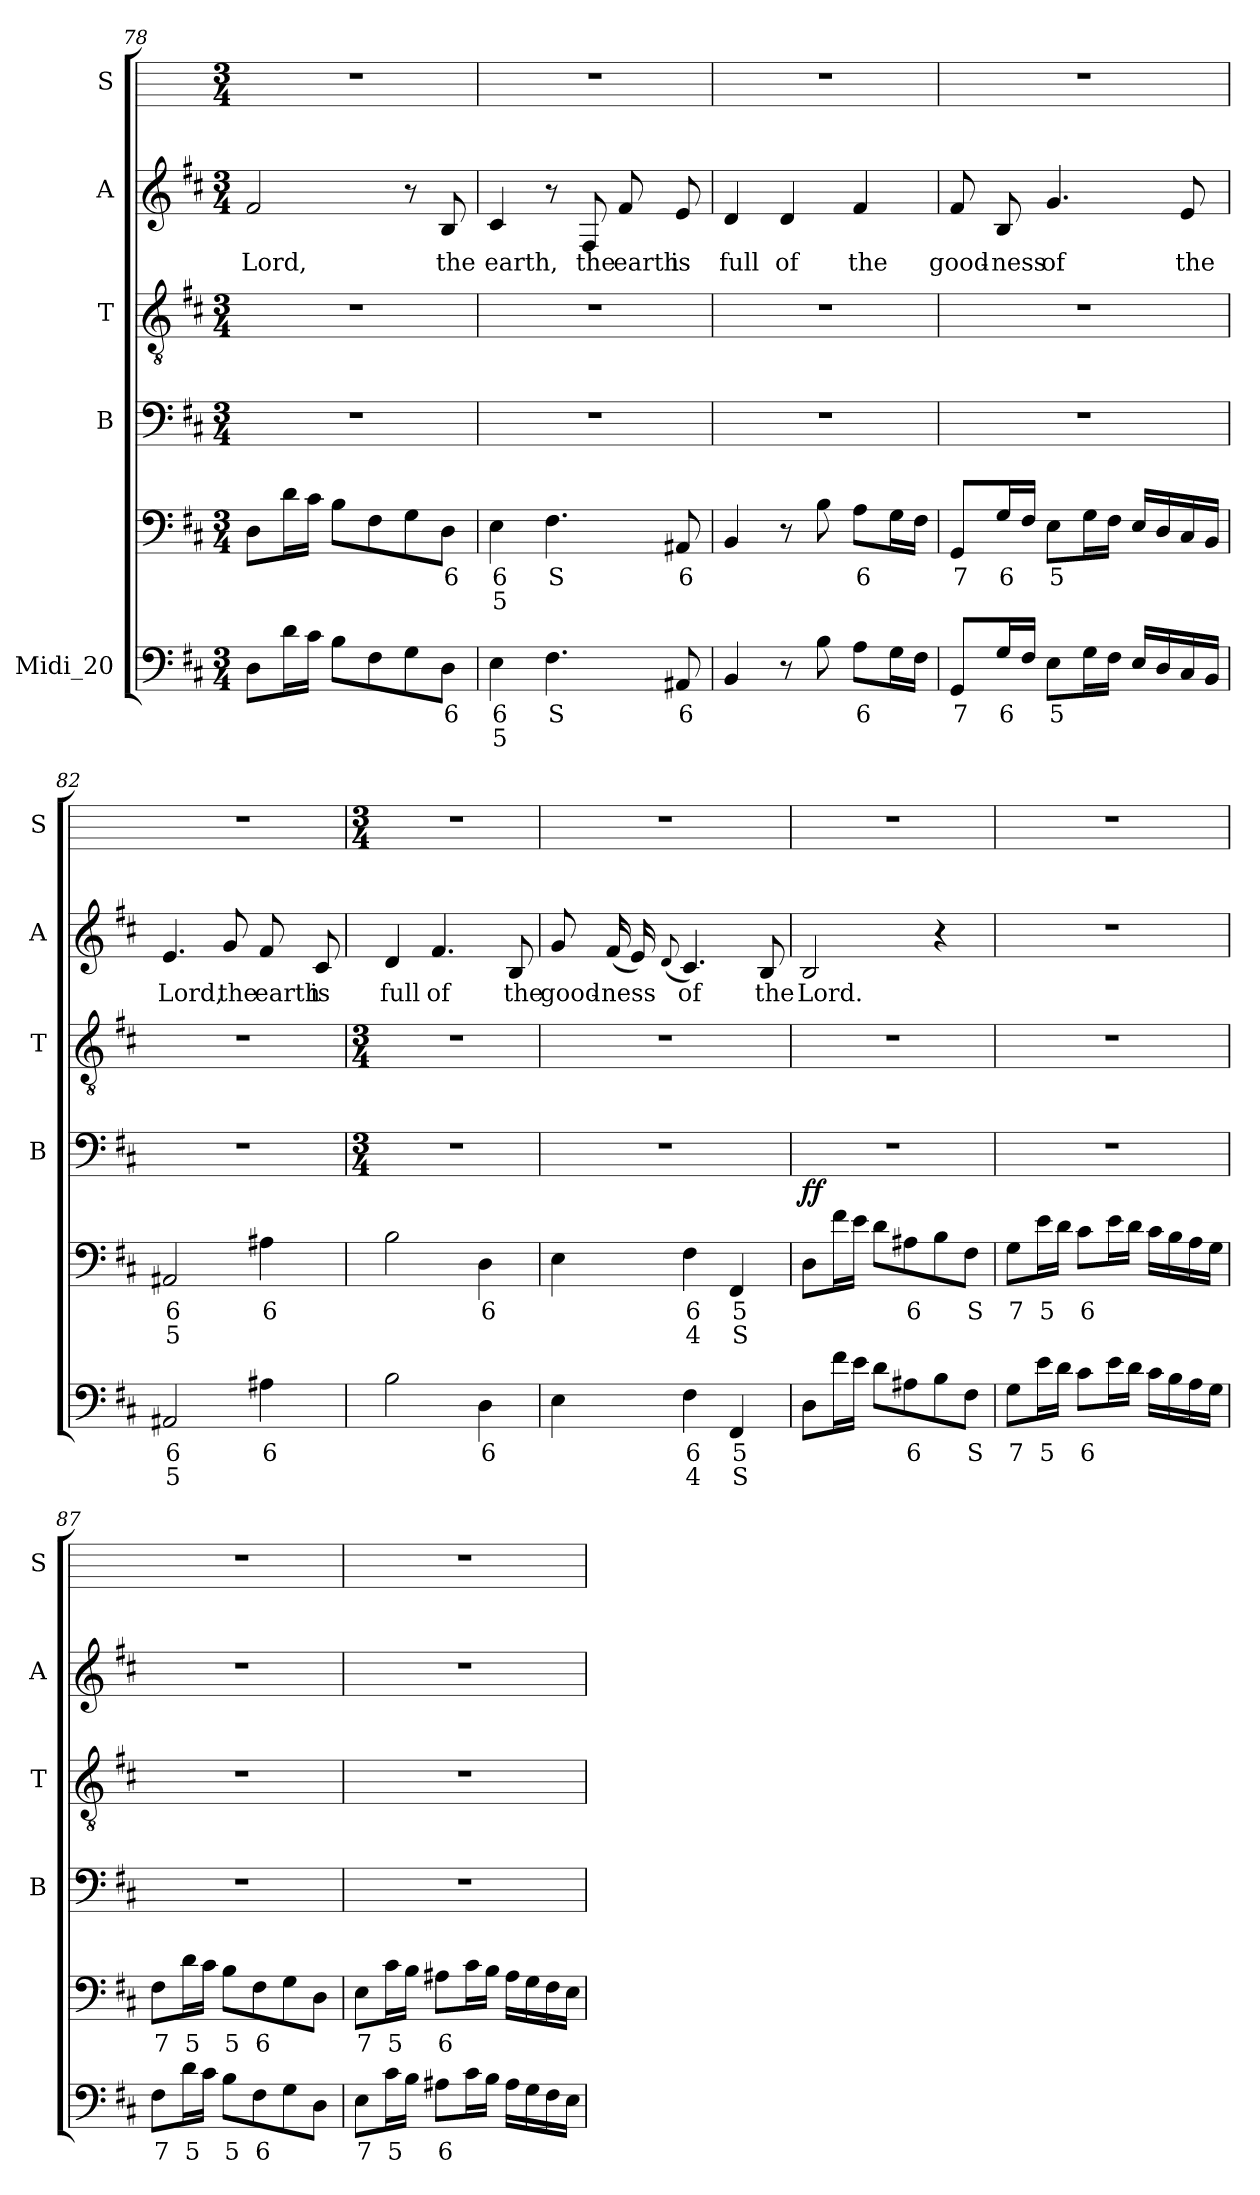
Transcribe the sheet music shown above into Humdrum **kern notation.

**kern	**text	**text	**kern	**text	**text	**dynam	**kern	**kern	**kern	**text	**kern
*part5	*part5	*part5	*part5	*part5	*part5	*part5	*part4	*part3	*part2	*part2	*part1
*staff6	*staff6	*staff6	*staff5	*staff5	*staff5	*staff5/6	*staff4	*staff3	*staff2	*staff2	*staff1
*I"Midi_20	*	*	*	*	*	*	*I"B	*I"T	*I"A	*	*I"S
*	*	*	*	*	*	*	*I'B	*I'T	*I'A	*	*I'S
!!LO:LB:g=z
*clefF4	*	*	*clefF4	*	*	*	*clefF4	*clefGv2	*clefG2	*	*
*k[f#c#]	*	*	*k[f#c#]	*	*	*	*k[f#c#]	*k[f#c#]	*k[f#c#]	*	*
*D:	*	*	*D:	*	*	*	*D:	*D:	*D:	*	*
*M3/4	*	*	*M3/4	*	*	*	*M3/4	*M3/4	*M3/4	*	*M3/4
=78	=78	=78	=78	=78	=78	=78	=78	=78	=78	=78	=78
!	!	!	!	!	!	!	!	!	!	!LO:LY:b	!
8DL	.	.	8DL	.	.	.	2.r	2.r	2f#	Lord,	2.r
16dL	.	.	16dL	.	.	.	.	.	.	.	.
16c#JJ	.	.	16c#JJ	.	.	.	.	.	.	.	.
8BL	.	.	8BL	.	.	.	.	.	.	.	.
8F#	.	.	8F#	.	.	.	.	.	.	.	.
8G	.	.	8G	.	.	.	.	.	8r	.	.
!	!LO:LY:b	!	!	!LO:LY:b	!	!	!	!	!	!LO:LY:b	!
8DJ	6	.	8DJ	6	.	.	.	.	8B	the	.
=79	=79	=79	=79	=79	=79	=79	=79	=79	=79	=79	=79
!	!LO:LY:b	!LO:LY:b	!	!LO:LY:b	!LO:LY:b	!	!	!	!	!LO:LY:b	!
4E	6	5	4E	6	5	.	2.r	2.r	4c#	earth,	2.r
!	!LO:LY:b	!	!	!LO:LY:b	!	!	!	!	!	!	!
4.F#	S	.	4.F#	S	.	.	.	.	8r	.	.
!	!	!	!	!	!	!	!	!	!	!LO:LY:b	!
.	.	.	.	.	.	.	.	.	8F#	the	.
!	!	!	!	!	!	!	!	!	!	!LO:LY:b	!
.	.	.	.	.	.	.	.	.	8f#	earth	.
!	!LO:LY:b	!	!	!LO:LY:b	!	!	!	!	!	!LO:LY:b	!
8AA#X	6	.	8AA#X	6	.	.	.	.	8e	is	.
=80	=80	=80	=80	=80	=80	=80	=80	=80	=80	=80	=80
!	!	!	!	!	!	!	!	!	!	!LO:LY:b	!
4BB	.	.	4BB	.	.	.	2.r	2.r	4d	full	2.r
!	!	!	!	!	!	!	!	!	!	!LO:LY:b	!
8r	.	.	8r	.	.	.	.	.	4d	of	.
8B	.	.	8B	.	.	.	.	.	.	.	.
!	!LO:LY:b	!	!	!LO:LY:b	!	!	!	!	!	!LO:LY:b	!
8AL	6	.	8AL	6	.	.	.	.	4f#	the	.
16GL	.	.	16GL	.	.	.	.	.	.	.	.
16F#JJ	.	.	16F#JJ	.	.	.	.	.	.	.	.
=81	=81	=81	=81	=81	=81	=81	=81	=81	=81	=81	=81
!	!LO:LY:b	!	!	!LO:LY:b	!	!	!	!	!	!LO:LY:b	!
8GGL	7	.	8GGL	7	.	.	2.r	2.r	8f#	good-	2.r
!	!LO:LY:b	!	!	!LO:LY:b	!	!	!	!	!	!LO:LY:b	!
16GL	6	.	16GL	6	.	.	.	.	8B	-ness	.
16F#JJ	.	.	16F#JJ	.	.	.	.	.	.	.	.
!	!LO:LY:b	!	!	!LO:LY:b	!	!	!	!	!	!LO:LY:b	!
8EL	5	.	8EL	5	.	.	.	.	4.g	of	.
16GL	.	.	16GL	.	.	.	.	.	.	.	.
16F#JJ	.	.	16F#JJ	.	.	.	.	.	.	.	.
16ELL	.	.	16ELL	.	.	.	.	.	.	.	.
16D	.	.	16D	.	.	.	.	.	.	.	.
!	!	!	!	!	!	!	!	!	!	!LO:LY:b	!
16C#	.	.	16C#	.	.	.	.	.	8e	the	.
16BBJJ	.	.	16BBJJ	.	.	.	.	.	.	.	.
=82	=82	=82	=82	=82	=82	=82	=82	=82	=82	=82	=82
!	!LO:LY:b	!LO:LY:b	!	!LO:LY:b	!LO:LY:b	!	!	!	!	!LO:LY:b	!
2AA#X	6	5	2AA#X	6	5	.	2.r	2.r	4.e	Lord,	2.r
!	!	!	!	!	!	!	!	!	!	!LO:LY:b	!
.	.	.	.	.	.	.	.	.	8g	the	.
!	!LO:LY:b	!	!	!LO:LY:b	!	!	!	!	!	!LO:LY:b	!
4A#X	6	.	4A#X	6	.	.	.	.	8f#	earth	.
!	!	!	!	!	!	!	!	!	!	!LO:LY:b	!
.	.	.	.	.	.	.	.	.	8c#	is	.
!!LO:LB:g=z
=83	=83	=83	=83	=83	=83	=83	=83	=83	=83	=83	=83
*	*	*	*	*	*	*	*M3/4	*M3/4	*	*	*M3/4
!	!	!	!	!	!	!	!	!	!	!LO:LY:b	!
2B	.	.	2B	.	.	.	2.r	2.r	4d	full	2.r
!	!	!	!	!	!	!	!	!	!	!LO:LY:b	!
.	.	.	.	.	.	.	.	.	4.f#	of	.
!	!LO:LY:b	!	!	!LO:LY:b	!	!	!	!	!	!	!
4D	6	.	4D	6	.	.	.	.	.	.	.
!	!	!	!	!	!	!	!	!	!	!LO:LY:b	!
.	.	.	.	.	.	.	.	.	8B	the	.
=84	=84	=84	=84	=84	=84	=84	=84	=84	=84	=84	=84
!	!	!	!	!	!	!	!	!	!	!LO:LY:b	!
4E	.	.	4E	.	.	.	2.r	2.r	8g	good-	2.r
!	!	!	!	!	!	!	!	!	!	!LO:LY:b	!
.	.	.	.	.	.	.	.	.	(<16f#LL	-ness	.
.	.	.	.	.	.	.	.	.	16e)	.	.
.	.	.	.	.	.	.	.	.	(<8qqd/J	.	.
!	!LO:LY:b	!LO:LY:b	!	!LO:LY:b	!LO:LY:b	!	!	!	!	!LO:LY:b	!
4F#	6	4	4F#	6	4	.	.	.	4.c#)	of	.
!	!LO:LY:b	!LO:LY:b	!	!LO:LY:b	!LO:LY:b	!	!	!	!	!	!
4FF#	5	S	4FF#	5	S	.	.	.	.	.	.
!	!	!	!	!	!	!	!	!	!	!LO:LY:b	!
.	.	.	.	.	.	.	.	.	8B	the	.
=85	=85	=85	=85	=85	=85	=85	=85	=85	=85	=85	=85
!	!	!	!	!	!	!LO:DY:b=2	!	!	!	!LO:LY:b	!
!	!	!	!	!	!	!LO:DY:n=1:b	!	!	!	!	!
8DL	.	.	8DL	.	.	f f	2.r	2.r	2B	Lord.	2.r
16f#L	.	.	16f#L	.	.	.	.	.	.	.	.
16eJJ	.	.	16eJJ	.	.	.	.	.	.	.	.
8dL	.	.	8dL	.	.	.	.	.	.	.	.
!	!LO:LY:b	!	!	!LO:LY:b	!	!	!	!	!	!	!
8A#X	6	.	8A#X	6	.	.	.	.	.	.	.
8B	.	.	8B	.	.	.	.	.	4r	.	.
!	!LO:LY:b	!	!	!LO:LY:b	!	!	!	!	!	!	!
8F#J	S	.	8F#J	S	.	.	.	.	.	.	.
=86	=86	=86	=86	=86	=86	=86	=86	=86	=86	=86	=86
!	!LO:LY:b	!	!	!LO:LY:b	!	!	!	!	!LO:N:vis=1	!	!
8GL	7	.	8GL	7	.	.	2.r	2.r	2.r	.	2.r
!	!LO:LY:b	!	!	!LO:LY:b	!	!	!	!	!	!	!
16eL	5	.	16eL	5	.	.	.	.	.	.	.
16dJJ	.	.	16dJJ	.	.	.	.	.	.	.	.
!	!LO:LY:b	!	!	!LO:LY:b	!	!	!	!	!	!	!
8c#L	6	.	8c#L	6	.	.	.	.	.	.	.
16eL	.	.	16eL	.	.	.	.	.	.	.	.
16dJJ	.	.	16dJJ	.	.	.	.	.	.	.	.
16c#LL	.	.	16c#LL	.	.	.	.	.	.	.	.
16B	.	.	16B	.	.	.	.	.	.	.	.
16A	.	.	16A	.	.	.	.	.	.	.	.
16GJJ	.	.	16GJJ	.	.	.	.	.	.	.	.
=87	=87	=87	=87	=87	=87	=87	=87	=87	=87	=87	=87
!	!LO:LY:b	!	!	!LO:LY:b	!	!	!	!	!LO:N:vis=1	!	!
8F#L	7	.	8F#L	7	.	.	2.r	2.r	2.r	.	2.r
!	!LO:LY:b	!	!	!LO:LY:b	!	!	!	!	!	!	!
16dL	5	.	16dL	5	.	.	.	.	.	.	.
16c#JJ	.	.	16c#JJ	.	.	.	.	.	.	.	.
!	!LO:LY:b	!	!	!LO:LY:b	!	!	!	!	!	!	!
8BL	5	.	8BL	5	.	.	.	.	.	.	.
!	!LO:LY:b	!	!	!LO:LY:b	!	!	!	!	!	!	!
8F#	6	.	8F#	6	.	.	.	.	.	.	.
8G	.	.	8G	.	.	.	.	.	.	.	.
8DJ	.	.	8DJ	.	.	.	.	.	.	.	.
=88	=88	=88	=88	=88	=88	=88	=88	=88	=88	=88	=88
!	!LO:LY:b	!	!	!LO:LY:b	!	!	!	!	!LO:N:vis=1	!	!
8EL	7	.	8EL	7	.	.	2.r	2.r	2.r	.	2.r
!	!LO:LY:b	!	!	!LO:LY:b	!	!	!	!	!	!	!
16c#L	5	.	16c#L	5	.	.	.	.	.	.	.
16BJJ	.	.	16BJJ	.	.	.	.	.	.	.	.
!	!LO:LY:b	!	!	!LO:LY:b	!	!	!	!	!	!	!
8A#XL	6	.	8A#XL	6	.	.	.	.	.	.	.
16c#L	.	.	16c#L	.	.	.	.	.	.	.	.
16BJJ	.	.	16BJJ	.	.	.	.	.	.	.	.
16A#LL	.	.	16A#LL	.	.	.	.	.	.	.	.
16G	.	.	16G	.	.	.	.	.	.	.	.
16F#	.	.	16F#	.	.	.	.	.	.	.	.
16EJJ	.	.	16EJJ	.	.	.	.	.	.	.	.
=	=	=	=	=	=	=	=	=	=	=	=
*-	*-	*-	*-	*-	*-	*-	*-	*-	*-	*-	*-
